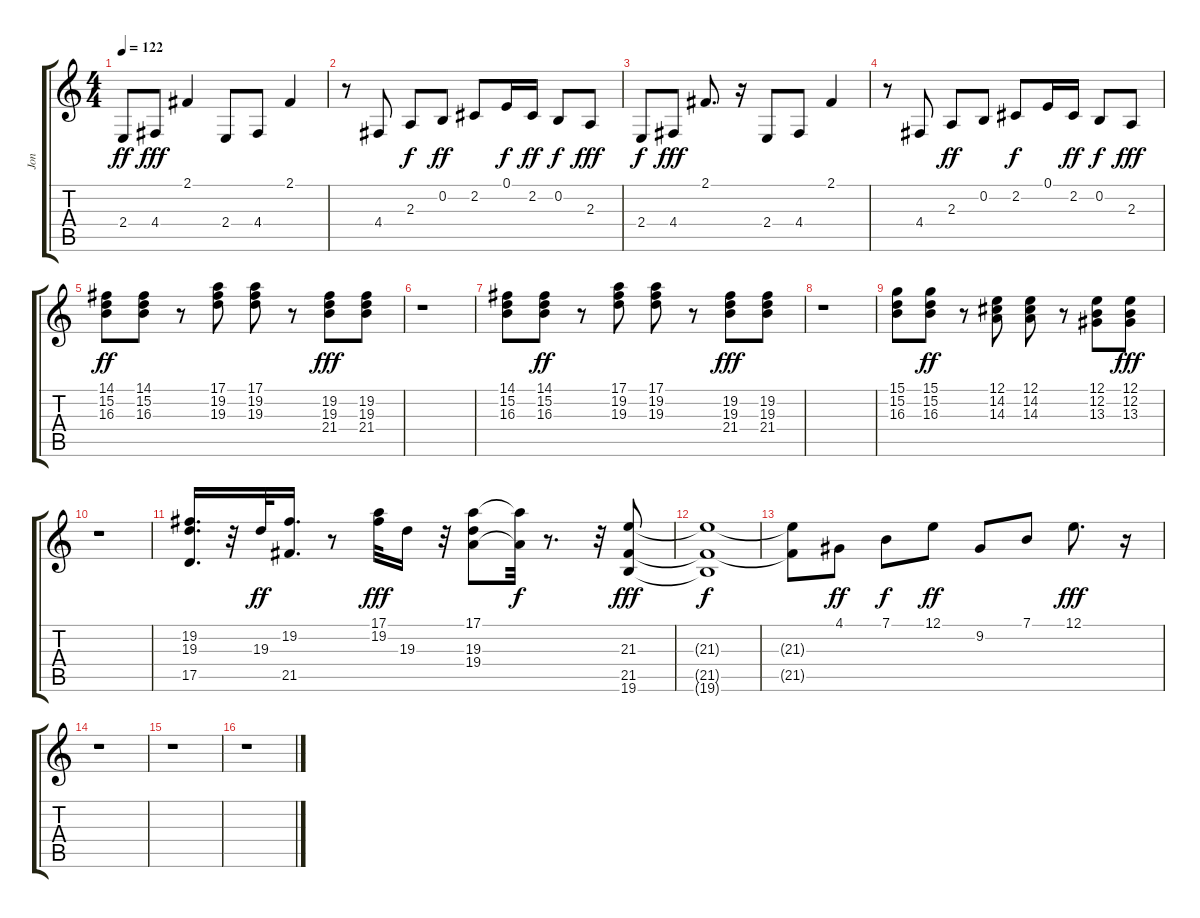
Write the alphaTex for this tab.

\track ("Jon" "Jon") {instrument percussiveorgan}
\staff {score tabs}
\tuning (E4 B3 G3 D3 A2 E2) {hide}
\ts (4 4)
\tempo 122
\clef g2
\ks c
2.4.8{dy ff} 4.4.8{dy fff} 2.1.4 2.4.8 4.4.8 2.1.4 |
r.8 4.4.8 2.3.8{dy f} 0.2.8{dy ff} 2.2.8 0.1.16{dy f} 2.2.16{dy ff} 0.2.8{dy f} 2.3.8{dy fff} |
2.4.8{dy f} 4.4.8{dy fff} 2.1.8{d} r.16 2.4.8 4.4.8 2.1.4 |
r.8 4.4.8 2.3.8{dy ff} 0.2.8 2.2.8{dy f} 0.1.16 2.2.16{dy ff} 0.2.8{dy f} 2.3.8{dy fff} |
(14.1 15.2 16.3).8{dy ff} (14.1 15.2 16.3).8 r.8 (17.1 19.2 19.3).8 (17.1 19.2 19.3).8 r.8 (19.2 19.3 21.4).8{dy fff} (19.2 19.3 21.4).8 |
r.1 |
(14.1 15.2 16.3).8 (14.1 15.2 16.3).8{dy ff} r.8 (17.1 19.2 19.3).8 (17.1 19.2 19.3).8 r.8 (19.2 19.3 21.4).8{dy fff} (19.2 19.3 21.4).8 |
r.1 |
(15.1 15.2 16.3).8 (15.1 15.2 16.3).8{dy ff} r.8 (12.1 14.2 14.3).8 (12.1 14.2 14.3).8 r.8 (12.1 12.2 13.3).8 (12.1 12.2 13.3).8{dy fff} |
r.1 |
(19.2 19.3 17.5).16{d} r.32 19.3.32{dy ff} (19.2 21.5).16{d} r.8 (17.1 19.2).32{dy fff} 19.3.16 r.32 (17.1 19.3 19.4).8 (17.1{t} 19.4{t}).32{dy f} r.8{d} r.32 (21.3 21.5 19.6).8{dy fff} |
(21.3{t} 21.5{t} 19.6{t}).1{dy f} |
(21.3{t} 21.5{t}).8 4.1.8{dy ff} 7.1.8{dy f} 12.1.8{dy ff} 9.2.8 7.1.8 12.1.8{d dy fff} r.16 |
r.1 |
r.1 |
r.1
